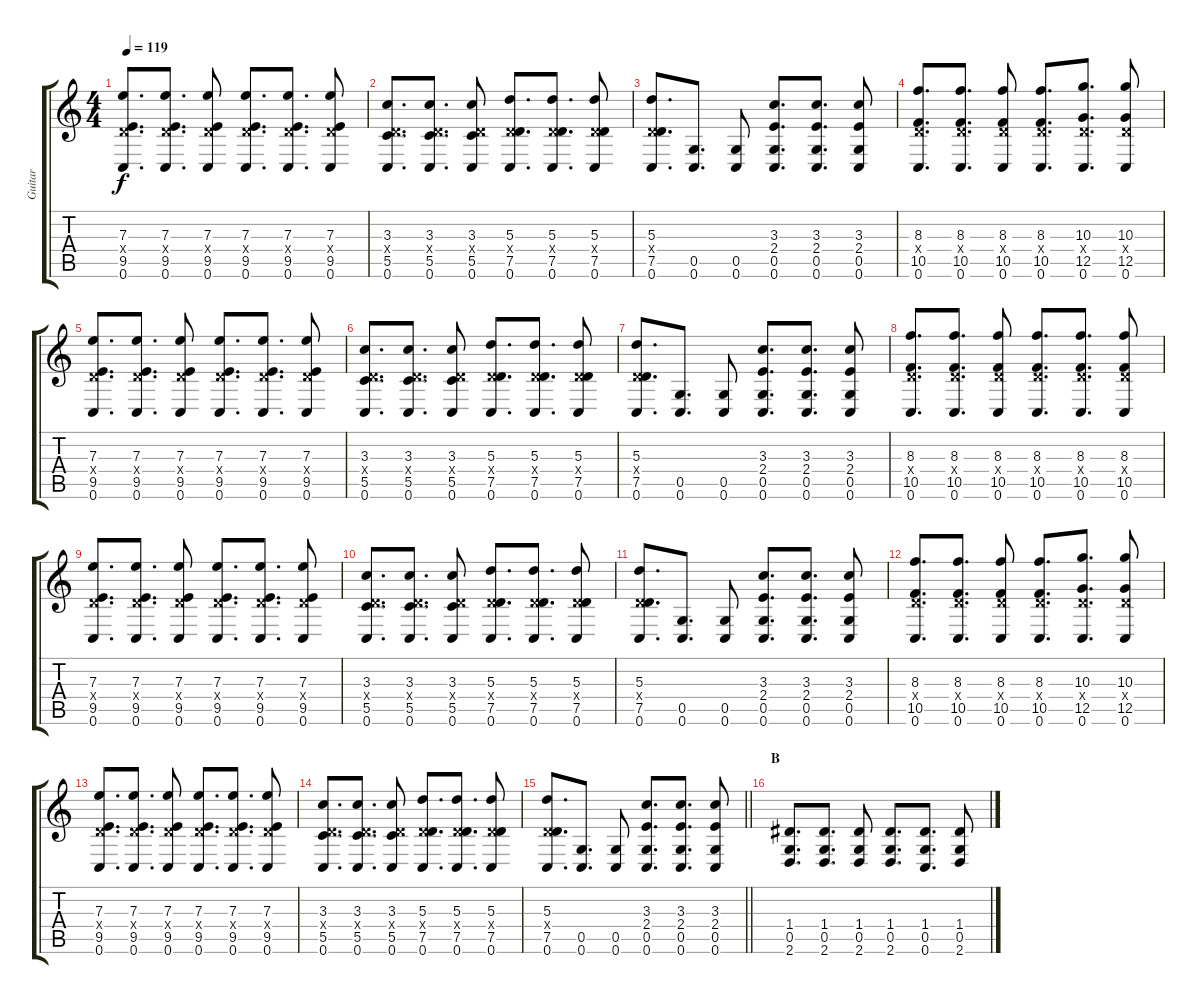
\track ("Guitar" "Guitar") {instrument electricguitarclean}
\staff {score tabs}
\tuning (G4 E4 A3 D3 G2 C2) {hide}
\ts (4 4)
\tempo 119
\clef g2
\ks c
(7.3 0.4{x} 9.5 0.6).8{d dy f} (7.3 0.4{x} 9.5 0.6).8{d} (7.3 0.4{x} 9.5 0.6).8 (7.3 0.4{x} 9.5 0.6).8{d} (7.3 0.4{x} 9.5 0.6).8{d} (7.3 0.4{x} 9.5 0.6).8 |
(3.3 0.4{x} 5.5 0.6).8{d} (3.3 0.4{x} 5.5 0.6).8{d} (3.3 0.4{x} 5.5 0.6).8 (5.3 0.4{x} 7.5 0.6).8{d} (5.3 0.4{x} 7.5 0.6).8{d} (5.3 0.4{x} 7.5 0.6).8 |
(5.3 0.4{x} 7.5 0.6).8{d} (0.5 0.6).8{d} (0.5 0.6).8 (3.3 2.4 0.5 0.6).8{d} (3.3 2.4 0.5 0.6).8{d} (3.3 2.4 0.5 0.6).8 |
(8.3 0.4{x} 10.5 0.6).8{d} (8.3 0.4{x} 10.5 0.6).8{d} (8.3 0.4{x} 10.5 0.6).8 (8.3 0.4{x} 10.5 0.6).8{d} (10.3 0.4{x} 12.5 0.6).8{d} (10.3 0.4{x} 12.5 0.6).8 |
(7.3 0.4{x} 9.5 0.6).8{d} (7.3 0.4{x} 9.5 0.6).8{d} (7.3 0.4{x} 9.5 0.6).8 (7.3 0.4{x} 9.5 0.6).8{d} (7.3 0.4{x} 9.5 0.6).8{d} (7.3 0.4{x} 9.5 0.6).8 |
(3.3 0.4{x} 5.5 0.6).8{d} (3.3 0.4{x} 5.5 0.6).8{d} (3.3 0.4{x} 5.5 0.6).8 (5.3 0.4{x} 7.5 0.6).8{d} (5.3 0.4{x} 7.5 0.6).8{d} (5.3 0.4{x} 7.5 0.6).8 |
(5.3 0.4{x} 7.5 0.6).8{d} (0.5 0.6).8{d} (0.5 0.6).8 (3.3 2.4 0.5 0.6).8{d} (3.3 2.4 0.5 0.6).8{d} (3.3 2.4 0.5 0.6).8 |
(8.3 0.4{x} 10.5 0.6).8{d} (8.3 0.4{x} 10.5 0.6).8{d} (8.3 0.4{x} 10.5 0.6).8 (8.3 0.4{x} 10.5 0.6).8{d} (8.3 0.4{x} 10.5 0.6).8{d} (8.3 0.4{x} 10.5 0.6).8 |
(7.3 0.4{x} 9.5 0.6).8{d} (7.3 0.4{x} 9.5 0.6).8{d} (7.3 0.4{x} 9.5 0.6).8 (7.3 0.4{x} 9.5 0.6).8{d} (7.3 0.4{x} 9.5 0.6).8{d} (7.3 0.4{x} 9.5 0.6).8 |
(3.3 0.4{x} 5.5 0.6).8{d} (3.3 0.4{x} 5.5 0.6).8{d} (3.3 0.4{x} 5.5 0.6).8 (5.3 0.4{x} 7.5 0.6).8{d} (5.3 0.4{x} 7.5 0.6).8{d} (5.3 0.4{x} 7.5 0.6).8 |
(5.3 0.4{x} 7.5 0.6).8{d} (0.5 0.6).8{d} (0.5 0.6).8 (3.3 2.4 0.5 0.6).8{d} (3.3 2.4 0.5 0.6).8{d} (3.3 2.4 0.5 0.6).8 |
(8.3 0.4{x} 10.5 0.6).8{d} (8.3 0.4{x} 10.5 0.6).8{d} (8.3 0.4{x} 10.5 0.6).8 (8.3 0.4{x} 10.5 0.6).8{d} (10.3 0.4{x} 12.5 0.6).8{d} (10.3 0.4{x} 12.5 0.6).8 |
(7.3 0.4{x} 9.5 0.6).8{d} (7.3 0.4{x} 9.5 0.6).8{d} (7.3 0.4{x} 9.5 0.6).8 (7.3 0.4{x} 9.5 0.6).8{d} (7.3 0.4{x} 9.5 0.6).8{d} (7.3 0.4{x} 9.5 0.6).8 |
(3.3 0.4{x} 5.5 0.6).8{d} (3.3 0.4{x} 5.5 0.6).8{d} (3.3 0.4{x} 5.5 0.6).8 (5.3 0.4{x} 7.5 0.6).8{d} (5.3 0.4{x} 7.5 0.6).8{d} (5.3 0.4{x} 7.5 0.6).8 |
\barLineRight lightlight
(5.3 0.4{x} 7.5 0.6).8{d} (0.5 0.6).8{d} (0.5 0.6).8 (3.3 2.4 0.5 0.6).8{d} (3.3 2.4 0.5 0.6).8{d} (3.3 2.4 0.5 0.6).8 |
\section ("" "B")
(1.4 0.5 2.6).8{d} (1.4 0.5 2.6).8{d} (1.4 0.5 2.6).8 (1.4 0.5 2.6).8{d} (1.4 0.5 0.6).8{d} (1.4 0.5 2.6).8
